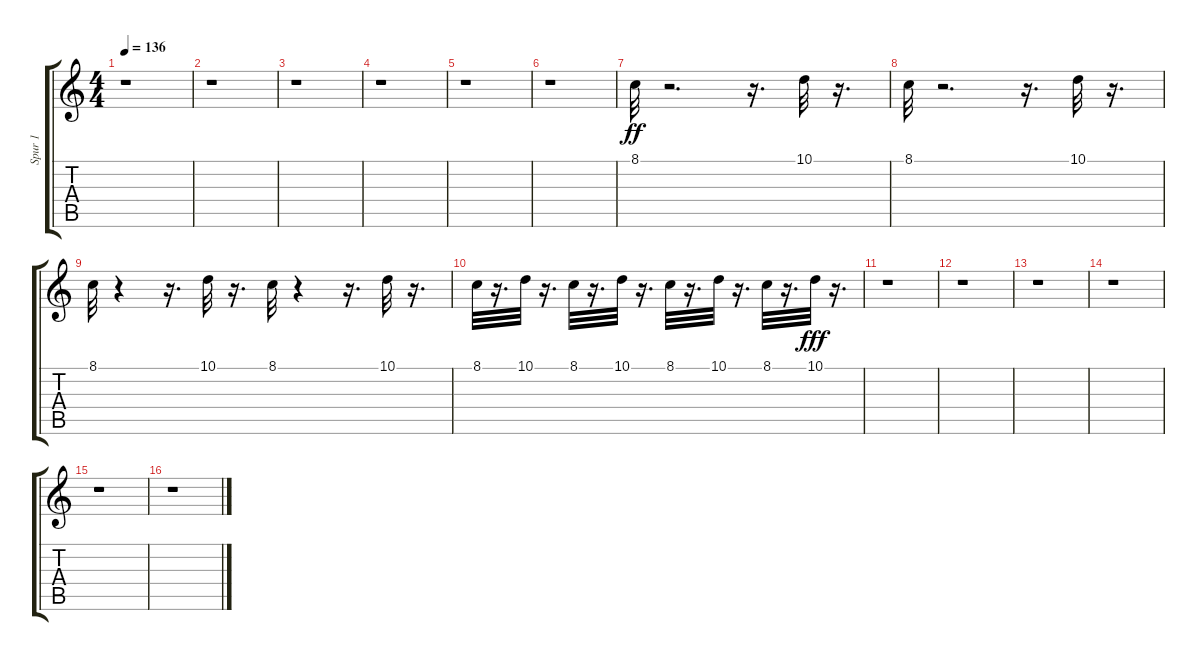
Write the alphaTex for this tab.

\track ("Spur 1" "Spur 1") {instrument orchestralharp}
\staff {score tabs}
\tuning (E4 B3 G3 D3 A2 E2) {hide}
\ts (4 4)
\tempo 136
\clef g2
\ks c
r.1{dy fff} |
r.1 |
r.1 |
r.1 |
r.1 |
r.1 |
8.1.32{dy ff} r.2{d} r.16{d} 10.1.32 r.16{d} |
8.1.32 r.2{d} r.16{d} 10.1.32 r.16{d} |
8.1.32 r.4 r.16{d} 10.1.32 r.16{d} 8.1.32 r.4 r.16{d} 10.1.32 r.16{d} |
8.1.32 r.16{d} 10.1.32 r.16{d} 8.1.32 r.16{d} 10.1.32 r.16{d} 8.1.32 r.16{d} 10.1.32 r.16{d} 8.1.32 r.16{d} 10.1.32{dy fff} r.16{d} |
r.1 |
r.1 |
r.1 |
r.1 |
r.1 |
r.1
